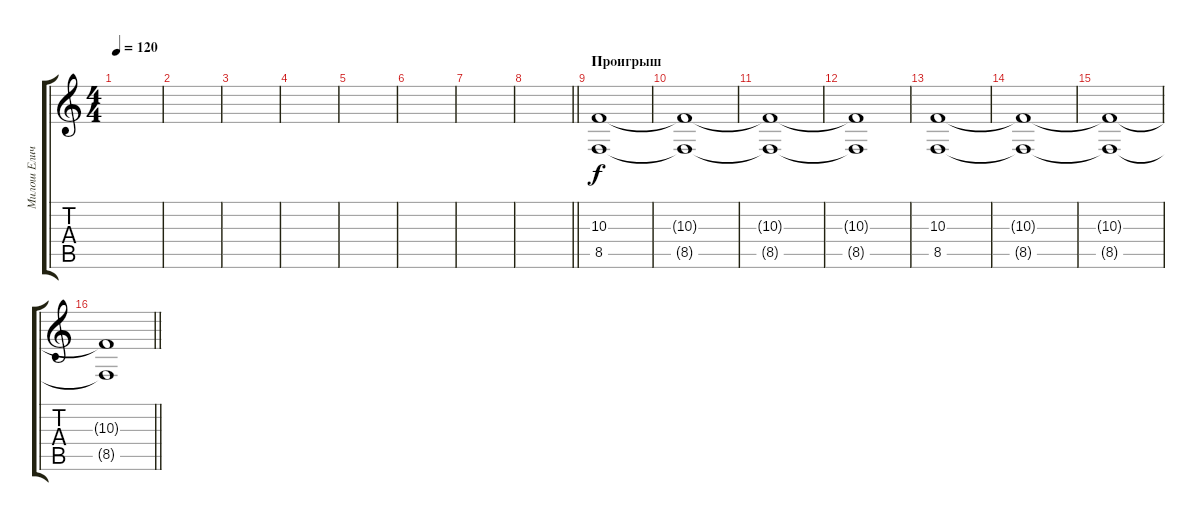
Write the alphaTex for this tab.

\track ("Милош Елич" "Милош Елич") {instrument choiraahs}
\staff {score tabs}
\tuning (E4 B3 G3 D3 A2 E2) {hide}
\ts (4 4)
\tempo 120
\clef g2
\ks c
|
|
|
|
|
|
|
\barLineRight lightlight
|
\section ("" "Проигрыш")
(10.3 8.5).1 |
(10.3{t} 8.5{t}).1 |
(10.3{t} 8.5{t}).1 |
(10.3{t} 8.5{t}).1 |
(10.3 8.5).1 |
(10.3{t} 8.5{t}).1 |
(10.3{t} 8.5{t}).1 |
\barLineRight lightlight
(10.3{t} 8.5{t}).1
